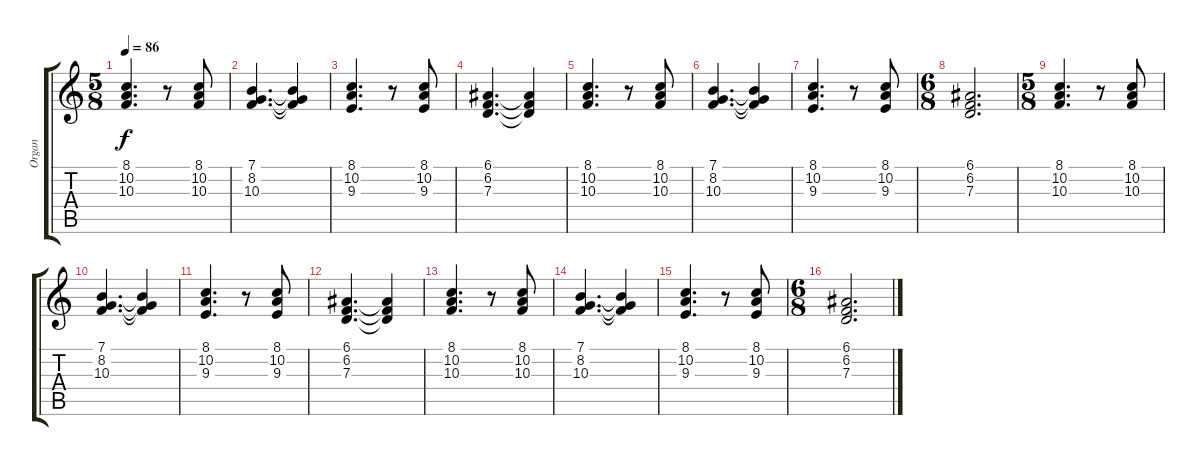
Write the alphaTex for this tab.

\track ("Organ" "Organ") {instrument percussiveorgan}
\staff {score tabs}
\tuning (E4 B3 G3 D3 A2 E2) {hide}
\ts (5 8)
\tempo 86
\clef g2
\ks c
(8.1 10.2 10.3).4{d dy f} r.8 (8.1 10.2 10.3).8 |
(7.1 8.2 10.3).4{d} (7.1{t} 8.2{t} 10.3{t}).4 |
(8.1 10.2 9.3).4{d} r.8 (8.1 10.2 9.3).8 |
(6.1 6.2 7.3).4{d} (6.1{t} 6.2{t} 7.3{t}).4 |
(8.1 10.2 10.3).4{d} r.8 (8.1 10.2 10.3).8 |
(7.1 8.2 10.3).4{d} (7.1{t} 8.2{t} 10.3{t}).4 |
(8.1 10.2 9.3).4{d} r.8 (8.1 10.2 9.3).8 |
\ts (6 8)
(6.1 6.2 7.3).2{d} |
\ts (5 8)
(8.1 10.2 10.3).4{d} r.8 (8.1 10.2 10.3).8 |
(7.1 8.2 10.3).4{d} (7.1{t} 8.2{t} 10.3{t}).4 |
(8.1 10.2 9.3).4{d} r.8 (8.1 10.2 9.3).8 |
(6.1 6.2 7.3).4{d} (6.1{t} 6.2{t} 7.3{t}).4 |
(8.1 10.2 10.3).4{d} r.8 (8.1 10.2 10.3).8 |
(7.1 8.2 10.3).4{d} (7.1{t} 8.2{t} 10.3{t}).4 |
(8.1 10.2 9.3).4{d} r.8 (8.1 10.2 9.3).8 |
\ts (6 8)
(6.1 6.2 7.3).2{d}
